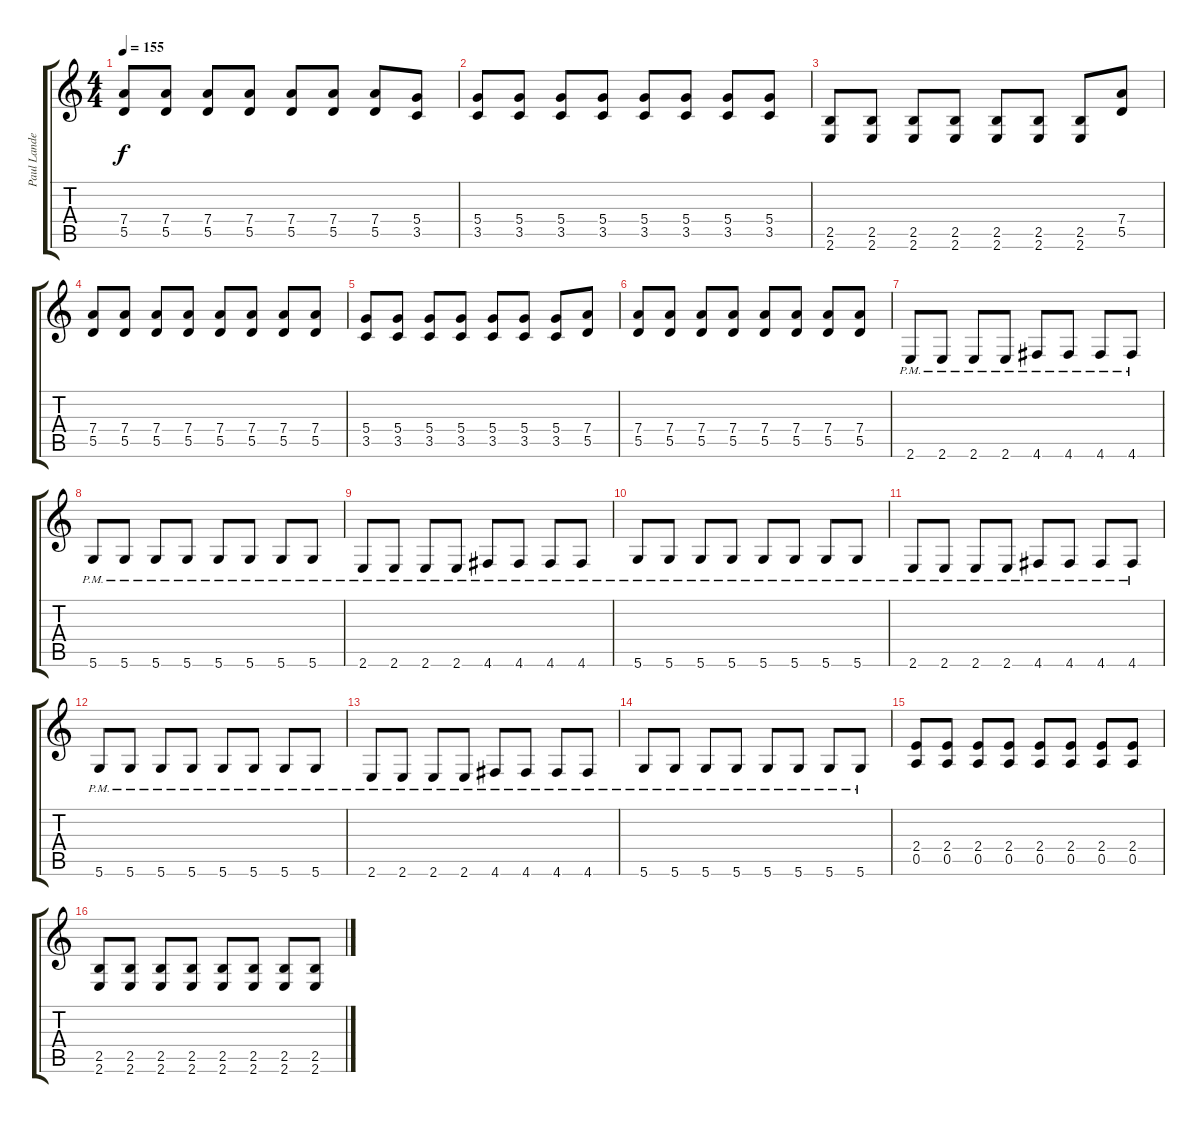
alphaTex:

\track ("Paul Landers" "Paul Lande") {instrument distortionguitar}
\staff {score tabs}
\tuning (E4 B3 G3 D3 A2 D2) {hide}
\ts (4 4)
\tempo 155
\clef g2
\ks c
(7.4 5.5).8{dy f} (7.4 5.5).8 (7.4 5.5).8 (7.4 5.5).8 (7.4 5.5).8 (7.4 5.5).8 (7.4 5.5).8 (5.4 3.5).8 |
(5.4 3.5).8 (5.4 3.5).8 (5.4 3.5).8 (5.4 3.5).8 (5.4 3.5).8 (5.4 3.5).8 (5.4 3.5).8 (5.4 3.5).8 |
(2.5 2.6).8 (2.5 2.6).8 (2.5 2.6).8 (2.5 2.6).8 (2.5 2.6).8 (2.5 2.6).8 (2.5 2.6).8 (7.4 5.5).8 |
(7.4 5.5).8 (7.4 5.5).8 (7.4 5.5).8 (7.4 5.5).8 (7.4 5.5).8 (7.4 5.5).8 (7.4 5.5).8 (7.4 5.5).8 |
(5.4 3.5).8 (5.4 3.5).8 (5.4 3.5).8 (5.4 3.5).8 (5.4 3.5).8 (5.4 3.5).8 (5.4 3.5).8 (7.4 5.5).8 |
(7.4 5.5).8 (7.4 5.5).8 (7.4 5.5).8 (7.4 5.5).8 (7.4 5.5).8 (7.4 5.5).8 (7.4 5.5).8 (7.4 5.5).8 |
2.6{pm}.8 2.6{pm}.8 2.6{pm}.8 2.6{pm}.8 4.6{pm}.8 4.6{pm}.8 4.6{pm}.8 4.6{pm}.8 |
5.6{pm}.8 5.6{pm}.8 5.6{pm}.8 5.6{pm}.8 5.6{pm}.8 5.6{pm}.8 5.6{pm}.8 5.6{pm}.8 |
2.6{pm}.8 2.6{pm}.8 2.6{pm}.8 2.6{pm}.8 4.6{pm}.8 4.6{pm}.8 4.6{pm}.8 4.6{pm}.8 |
5.6{pm}.8 5.6{pm}.8 5.6{pm}.8 5.6{pm}.8 5.6{pm}.8 5.6{pm}.8 5.6{pm}.8 5.6{pm}.8 |
2.6{pm}.8 2.6{pm}.8 2.6{pm}.8 2.6{pm}.8 4.6{pm}.8 4.6{pm}.8 4.6{pm}.8 4.6{pm}.8 |
5.6{pm}.8 5.6{pm}.8 5.6{pm}.8 5.6{pm}.8 5.6{pm}.8 5.6{pm}.8 5.6{pm}.8 5.6{pm}.8 |
2.6{pm}.8 2.6{pm}.8 2.6{pm}.8 2.6{pm}.8 4.6{pm}.8 4.6{pm}.8 4.6{pm}.8 4.6{pm}.8 |
5.6{pm}.8 5.6{pm}.8 5.6{pm}.8 5.6{pm}.8 5.6{pm}.8 5.6{pm}.8 5.6{pm}.8 5.6{pm}.8 |
(2.4 0.5).8 (2.4 0.5).8 (2.4 0.5).8 (2.4 0.5).8 (2.4 0.5).8 (2.4 0.5).8 (2.4 0.5).8 (2.4 0.5).8 |
(2.5 2.6).8 (2.5 2.6).8 (2.5 2.6).8 (2.5 2.6).8 (2.5 2.6).8 (2.5 2.6).8 (2.5 2.6).8 (2.5 2.6).8
